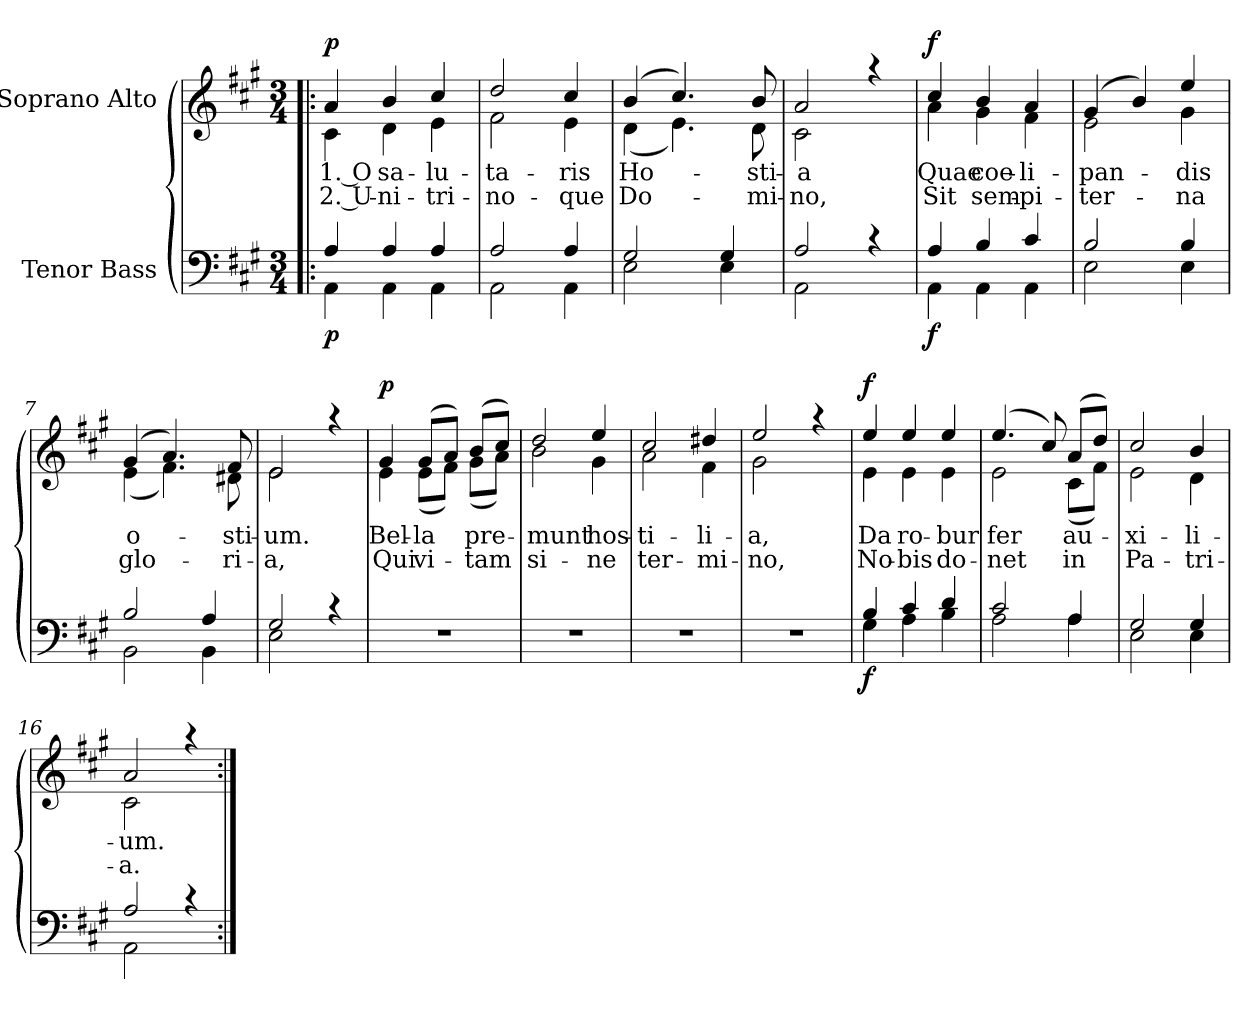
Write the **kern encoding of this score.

**kern	**dynam	**kern	**text	**text	**dynam
*part2	*part2	*part1	*part1	*part1	*part1
*staff2	*staff2	*staff1	*staff1	*staff1	*staff1
*I"Tenor Bass	*	*I"Soprano Alto	*	*	*
*clefF4	*	*clefG2	*	*	*
*ITrd7c12	*	*	*	*	*
*k[f#c#g#]	*	*k[f#c#g#]	*	*	*
*A:	*	*A:	*	*	*
*M3/4	*	*M3/4	*	*	*
=1!|:	=1!|:	=1!|:	=1!|:	=1!|:	=1!|:
*^	*	*	*	*	*
!	!	!LO:DY:b	!	!LO:LY:b:rj	!LO:LY:b:rj	!LO:DY:a
*	*	*	*^	*	*	*
4AA/	4AAA\	p	4a/	4c#\	1. O	2. U-	p
!	!	!	!	!	!LO:LY:b	!LO:LY:b	!
4AA/	4AAA\	.	4b/	4d\	sa-	-ni-	.
!	!	!	!	!	!LO:LY:b	!LO:LY:b	!
4AA/	4AAA\	.	4cc#/	4e\	-lu-	-tri-	.
=2	=2	=2	=2	=2	=2	=2	=2
!	!	!	!	!	!LO:LY:b	!LO:LY:b	!
2AA/	2AAA\	.	2dd/	2f#\	-ta-	-no-	.
!	!	!	!	!	!LO:LY:b	!LO:LY:b	!
4AA/	4AAA\	.	4cc#/	4e\	-ris	-que	.
=3	=3	=3	=3	=3	=3	=3	=3
!	!	!	!	!	!LO:LY:b	!LO:LY:b	!
2GG#/	2EE\	.	(4b/	(<4d\	Ho-	Do-	.
.	.	.	4.cc#/)	4.e\)	.	.	.
4GG#/	4EE\	.	.	.	.	.	.
!	!	!	!	!	!LO:LY:b	!LO:LY:b	!
.	.	.	8b/	8d\	-sti-	-mi-	.
=4	=4	=4	=4	=4	=4	=4	=4
!	!	!	!	!	!LO:LY:b	!LO:LY:b	!
2AA/	2AAA\	.	2a/	2c#\	-a	-no,	.
4rc	4ryy	.	4raa	4ryy	.	.	.
!!LO:LB:g=z	!!
=5	=5	=5	=5	=5	=5	=5	=5
!	!	!LO:DY:b	!	!	!LO:LY:b	!LO:LY:b	!LO:DY:a
4AA/	4AAA\	f	4cc#/	4a\	Quae	Sit	f
!	!	!	!	!	!LO:LY:b	!LO:LY:b	!
4BB/	4AAA\	.	4b/	4g#\	coe-	sem-	.
!	!	!	!	!	!LO:LY:b	!LO:LY:b	!
4C#/	4AAA\	.	4a/	4f#\	-li-	-pi-	.
=6	=6	=6	=6	=6	=6	=6	=6
!	!	!	!	!	!LO:LY:b	!LO:LY:b	!
2BB/	2EE\	.	(4g#/	2e\	-pan-	-ter-	.
.	.	.	4b/)	.	.	.	.
!	!	!	!	!	!LO:LY:b	!LO:LY:b	!
4BB/	4EE\	.	4ee/	4g#\	-dis	-na	.
=7	=7	=7	=7	=7	=7	=7	=7
!	!	!	!	!	!LO:LY:b	!LO:LY:b	!
2BB/	2BBB\	.	(4g#/	(<4e\	o-	glo-	.
.	.	.	4.a/)	4.f#\)	.	.	.
4AA/	4BBB\	.	.	.	.	.	.
!	!	!	!	!	!LO:LY:b	!LO:LY:b	!
.	.	.	8f#/	8d#X\	-sti-	-ri-	.
=8	=8	=8	=8	=8	=8	=8	=8
!	!	!	!	!	!LO:LY:b	!LO:LY:b	!
2GG#/	2EE\	.	2e/	2e\	-um.	-a,	.
4rc	4ryy	.	4raa	4ryy	.	.	.
!!LO:LB:g=z	!!
=9	=9	=9	=9	=9	=9	=9	=9
!LO:N:vis=1	!	!	!	!	!LO:LY:b	!LO:LY:b	!LO:DY:a
*v	*v	*	*	*	*	*	*
2.r	.	4g#/	4e\	Bel-	Qui	p
!	!	!	!	!LO:LY:b	!LO:LY:b	!
.	.	(>8g#/L	(<8e\L	-la	vi-	.
.	.	8a/J)	8f#\J)	.	.	.
!	!	!	!	!LO:LY:b	!LO:LY:b	!
.	.	(>8b/L	(<8g#\L	pre-	-tam	.
.	.	8cc#/J)	8a\J)	.	.	.
=10	=10	=10	=10	=10	=10	=10
!LO:N:vis=1	!	!	!	!LO:LY:b	!LO:LY:b	!
2.r	.	2dd/	2b\	-munt	si-	.
!	!	!	!	!LO:LY:b	!LO:LY:b	!
.	.	4ee/	4g#\	hos-	-ne	.
=11	=11	=11	=11	=11	=11	=11
!LO:N:vis=1	!	!	!	!LO:LY:b	!LO:LY:b	!
2.r	.	2cc#/	2a\	-ti-	ter-	.
!	!	!	!	!LO:LY:b	!LO:LY:b	!
.	.	4dd#X/	4f#\	-li-	-mi-	.
=12	=12	=12	=12	=12	=12	=12
!LO:N:vis=1	!	!	!	!LO:LY:b	!LO:LY:b	!
2.r	.	2ee/	2g#\	-a,	-no,	.
.	.	4raa	4ryy	.	.	.
!!LO:LB:g=z	!!
=13	=13	=13	=13	=13	=13	=13
*^	*	*	*	*	*	*
!	!	!LO:DY:b	!	!	!LO:LY:b	!LO:LY:b	!LO:DY:a
4BB/	4GG#\	f	4ee/	4e\	Da	No-	f
!	!	!	!	!	!LO:LY:b	!LO:LY:b	!
4C#/	4AA\	.	4ee/	4e\	ro-	-bis	.
!	!	!	!	!	!LO:LY:b	!LO:LY:b	!
4D/	4BB\	.	4ee/	4e\	-bur	do-	.
=14	=14	=14	=14	=14	=14	=14	=14
!	!	!	!	!	!LO:LY:b	!LO:LY:b	!
2C#/	2AA\	.	(4.ee/	2e\	fer	-net	.
.	.	.	8cc#/)	.	.	.	.
!	!	!	!	!	!LO:LY:b	!LO:LY:b	!
4AA/	4AA\	.	(>8a/L	(<8c#\L	au-	in	.
.	.	.	8dd/J)	8f#\J)	.	.	.
=15	=15	=15	=15	=15	=15	=15	=15
!	!	!	!	!	!LO:LY:b	!LO:LY:b	!
2GG#/	2EE\	.	2cc#/	2e\	-xi-	Pa-	.
!	!	!	!	!	!LO:LY:b	!LO:LY:b	!
4GG#/	4EE\	.	4b/	4d\	-li-	-tri-	.
=16	=16	=16	=16	=16	=16	=16	=16
!	!	!	!	!	!LO:LY:b	!LO:LY:b	!
2AA/	2AAA\	.	2a/	2c#\	-um.	-a.	.
4rc	4ryy	.	4raa	4ryy	.	.	.
*v	*v	*	*	*	*	*	*
*	*	*v	*v	*	*	*
=:|!	=:|!	=:|!	=:|!	=:|!	=:|!
*-	*-	*-	*-	*-	*-
